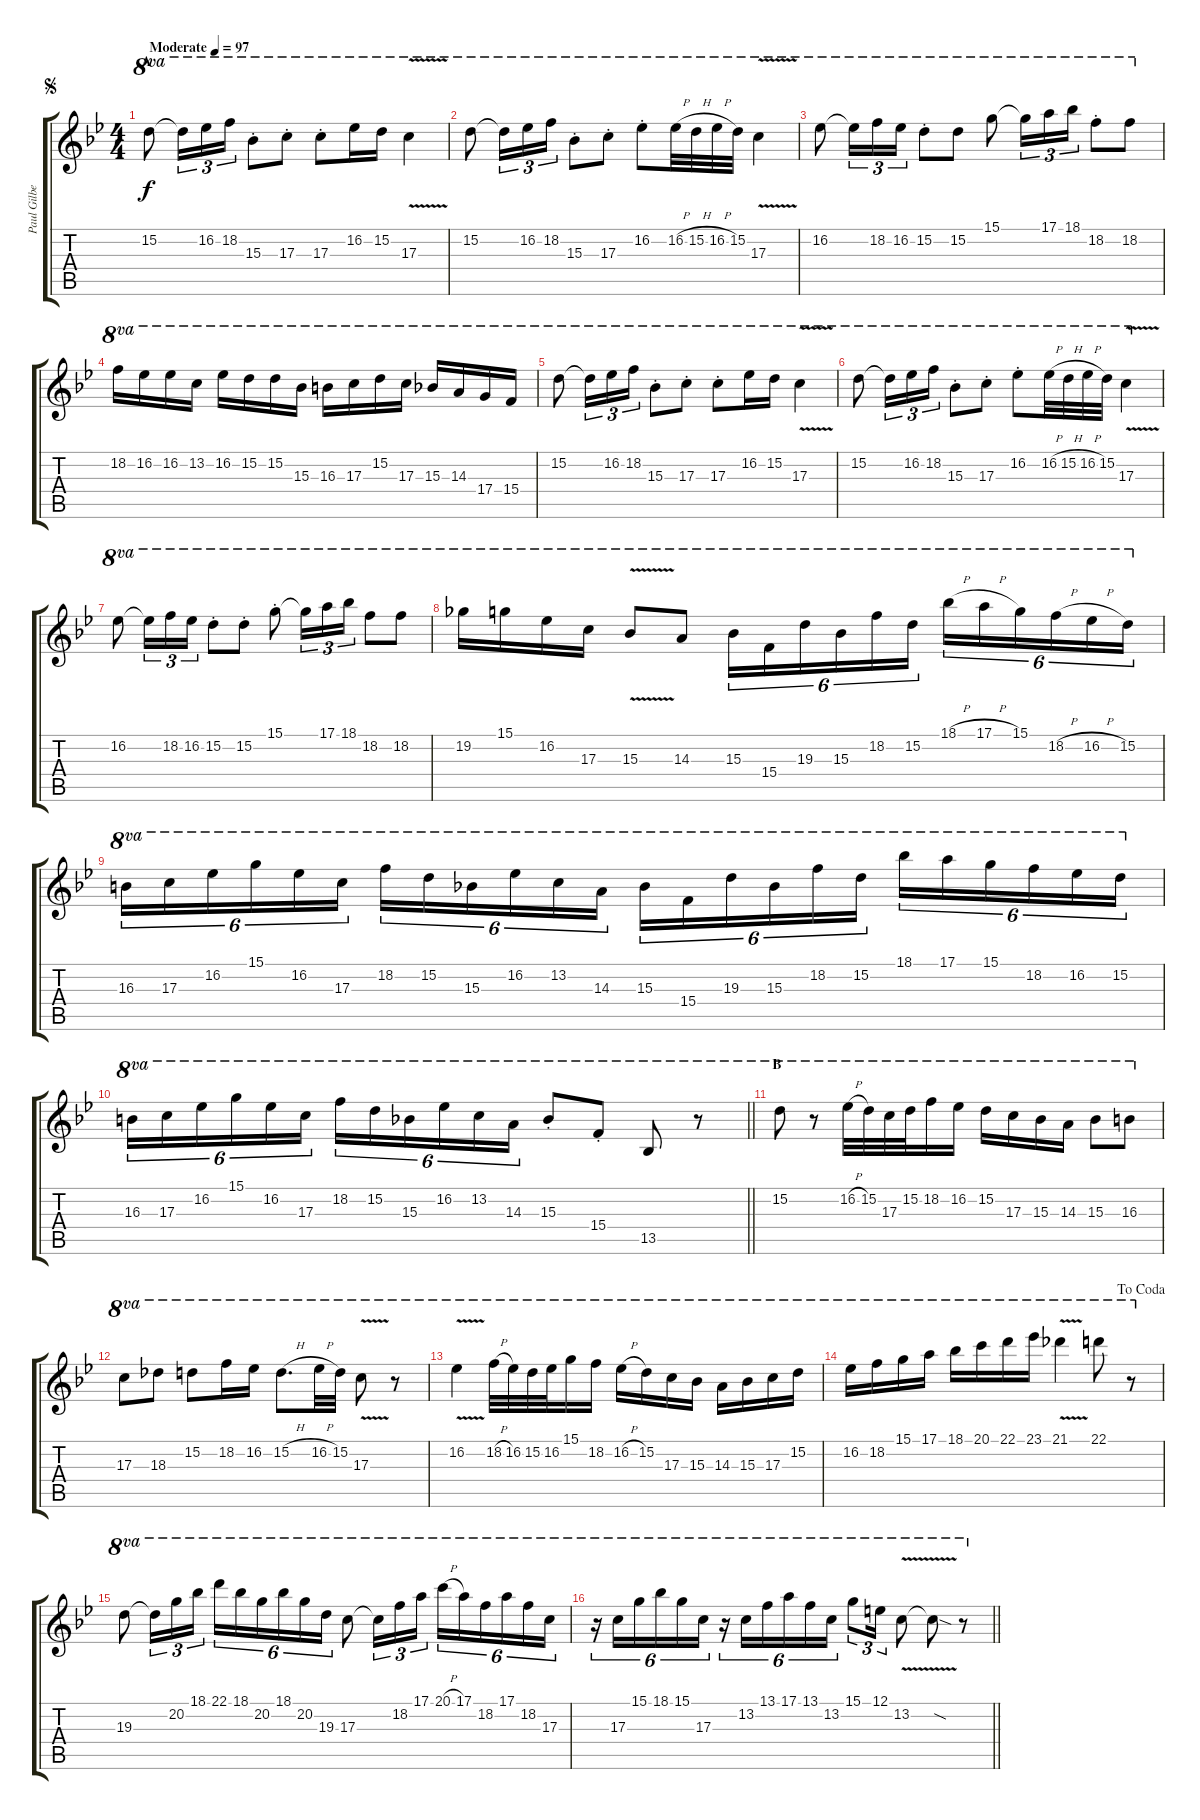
\track ("Paul Gilbert" "Paul Gilbe") {instrument distortionguitar}
\staff {score tabs}
\tuning (E4 B3 G3 D3 A2 E2) {hide}
\ts (4 4)
\section ("" "A")
\jump segno
\tempo (97 "Moderate")
\clef g2
\ks bb
15.2.8{ot 8va dy f instrument distortionguitar} 15.2{t}.16{tu (3 2) ot 8va} 16.2.16{tu (3 2) ot 8va} 18.2.16{tu (3 2) ot 8va} 15.3{st}.8{ot 8va} 17.3{st}.8{ot 8va} 17.3{st}.8{ot 8va} 16.2.16{ot 8va} 15.2.16{ot 8va} 17.3{v}.4{ot 8va} |
15.2.8{ot 8va} 15.2{t}.16{tu (3 2) ot 8va} 16.2.16{tu (3 2) ot 8va} 18.2.16{tu (3 2) ot 8va} 15.3{st}.8{ot 8va} 17.3{st}.8{ot 8va} 16.2{st}.8{ot 8va} 16.2{h}.32{ot 8va} 15.2{h}.32{ot 8va} 16.2{h}.32{ot 8va} 15.2.32{ot 8va} 17.3{v}.4{ot 8va} |
16.2.8{ot 8va} 16.2{t}.16{tu (3 2) ot 8va} 18.2.16{tu (3 2) ot 8va} 16.2.16{tu (3 2) ot 8va} 15.2{st}.8{ot 8va} 15.2.8{ot 8va} 15.1.8{ot 8va} 15.1{t}.16{tu (3 2) ot 8va} 17.1.16{tu (3 2) ot 8va} 18.1.16{tu (3 2) ot 8va} 18.2{st}.8{ot 8va} 18.2.8{ot 8va} |
18.2.16{ot 8va} 16.2.16{ot 8va} 16.2.16{ot 8va} 13.2.16{ot 8va} 16.2.16{ot 8va} 15.2.16{ot 8va} 15.2.16{ot 8va} 15.3.16{ot 8va} 16.3.16{ot 8va} 17.3.16{ot 8va} 15.2.16{ot 8va} 17.3.16{ot 8va} 15.3.16{ot 8va} 14.3.16{ot 8va} 17.4.16{ot 8va} 15.4.16{ot 8va} |
15.2.8{ot 8va} 15.2{t}.16{tu (3 2) ot 8va} 16.2.16{tu (3 2) ot 8va} 18.2.16{tu (3 2) ot 8va} 15.3{st}.8{ot 8va} 17.3{st}.8{ot 8va} 17.3{st}.8{ot 8va} 16.2.16{ot 8va} 15.2.16{ot 8va} 17.3{v}.4{ot 8va} |
15.2.8{ot 8va} 15.2{t}.16{tu (3 2) ot 8va} 16.2.16{tu (3 2) ot 8va} 18.2.16{tu (3 2) ot 8va} 15.3{st}.8{ot 8va} 17.3{st}.8{ot 8va} 16.2{st}.8{ot 8va} 16.2{h}.32{ot 8va} 15.2{h}.32{ot 8va} 16.2{h}.32{ot 8va} 15.2.32{ot 8va} 17.3{v}.4{ot 8va} |
16.2.8{ot 8va} 16.2{t}.16{tu (3 2) ot 8va} 18.2.16{tu (3 2) ot 8va} 16.2.16{tu (3 2) ot 8va} 15.2{st}.8{ot 8va} 15.2{st}.8{ot 8va} 15.1{st}.8{ot 8va} 15.1{t}.16{tu (3 2) ot 8va} 17.1.16{tu (3 2) ot 8va} 18.1.16{tu (3 2) ot 8va} 18.2.8{ot 8va} 18.2.8{ot 8va} |
19.2.16{ot 8va} 15.1.16{ot 8va} 16.2.16{ot 8va} 17.3.16{ot 8va} 15.3{v}.8{ot 8va} 14.3.8{ot 8va} 15.3.16{tu (6 4) ot 8va} 15.4.16{tu (6 4) ot 8va} 19.3.16{tu (6 4) ot 8va} 15.3.16{tu (6 4) ot 8va} 18.2.16{tu (6 4) ot 8va} 15.2.16{tu (6 4) ot 8va} 18.1{h}.16{tu (6 4) ot 8va} 17.1{h}.16{tu (6 4) ot 8va} 15.1.16{tu (6 4) ot 8va} 18.2{h}.16{tu (6 4) ot 8va} 16.2{h}.16{tu (6 4) ot 8va} 15.2.16{tu (6 4) ot 8va} |
16.3.16{tu (6 4) ot 8va} 17.3.16{tu (6 4) ot 8va} 16.2.16{tu (6 4) ot 8va} 15.1.16{tu (6 4) ot 8va} 16.2.16{tu (6 4) ot 8va} 17.3.16{tu (6 4) ot 8va} 18.2.16{tu (6 4) ot 8va} 15.2.16{tu (6 4) ot 8va} 15.3.16{tu (6 4) ot 8va} 16.2.16{tu (6 4) ot 8va} 13.2.16{tu (6 4) ot 8va} 14.3.16{tu (6 4) ot 8va} 15.3.16{tu (6 4) ot 8va} 15.4.16{tu (6 4) ot 8va} 19.3.16{tu (6 4) ot 8va} 15.3.16{tu (6 4) ot 8va} 18.2.16{tu (6 4) ot 8va} 15.2.16{tu (6 4) ot 8va} 18.1.16{tu (6 4) ot 8va} 17.1.16{tu (6 4) ot 8va} 15.1.16{tu (6 4) ot 8va} 18.2.16{tu (6 4) ot 8va} 16.2.16{tu (6 4) ot 8va} 15.2.16{tu (6 4) ot 8va} |
\barLineRight lightlight
16.3.16{tu (6 4) ot 8va} 17.3.16{tu (6 4) ot 8va} 16.2.16{tu (6 4) ot 8va} 15.1.16{tu (6 4) ot 8va} 16.2.16{tu (6 4) ot 8va} 17.3.16{tu (6 4) ot 8va} 18.2.16{tu (6 4) ot 8va} 15.2.16{tu (6 4) ot 8va} 15.3.16{tu (6 4) ot 8va} 16.2.16{tu (6 4) ot 8va} 13.2.16{tu (6 4) ot 8va} 14.3.16{tu (6 4) ot 8va} 15.3{st}.8{ot 8va} 15.4{st}.8{ot 8va} 13.5.8{ot 8va} r.8{ot 8va} |
\section ("" "B")
15.2.8{ot 8va} r.8{ot 8va} 16.2{h}.32{ot 8va} 15.2.32{ot 8va} 17.3.32{ot 8va} 15.2.32{ot 8va} 18.2.16{ot 8va} 16.2.16{ot 8va} 15.2.16{ot 8va} 17.3.16{ot 8va} 15.3.16{ot 8va} 14.3.16{ot 8va} 15.3.8{ot 8va} 16.3.8{ot 8va} |
17.3.8{ot 8va} 18.3.8{ot 8va} 15.2.8{ot 8va} 18.2.16{ot 8va} 16.2.16{ot 8va} 15.2{h}.8{d ot 8va} 16.2{h}.32{ot 8va} 15.2.32{ot 8va} 17.3{v}.8{ot 8va} r.8{ot 8va} |
16.2{v}.4{ot 8va} 18.2{h}.32{ot 8va} 16.2.32{ot 8va} 15.2.32{ot 8va} 16.2.32{ot 8va} 15.1.16{ot 8va} 18.2.16{ot 8va} 16.2{h}.16{ot 8va} 15.2.16{ot 8va} 17.3.16{ot 8va} 15.3.16{ot 8va} 14.3.16{ot 8va} 15.3.16{ot 8va} 17.3.16{ot 8va} 15.2.16{ot 8va} |
\jump dacoda
16.2.16{ot 8va} 18.2.16{ot 8va} 15.1.16{ot 8va} 17.1.16{ot 8va} 18.1.16{ot 8va} 20.1.16{ot 8va} 22.1.16{ot 8va} 23.1.16{ot 8va} 21.1{v}.4{ot 8va} 22.1.8{ot 8va} r.8{ot 8va} |
19.3.8{ot 8va} 19.3{t}.16{tu (3 2) ot 8va} 20.2.16{tu (3 2) ot 8va} 18.1.16{tu (3 2) ot 8va} 22.1.16{tu (6 4) ot 8va} 18.1.16{tu (6 4) ot 8va} 20.2.16{tu (6 4) ot 8va} 18.1.16{tu (6 4) ot 8va} 20.2.16{tu (6 4) ot 8va} 19.3.16{tu (6 4) ot 8va} 17.3.8{ot 8va} 17.3{t}.16{tu (3 2) ot 8va} 18.2.16{tu (3 2) ot 8va} 17.1.16{tu (3 2) ot 8va} 20.1{h}.16{tu (6 4) ot 8va} 17.1.16{tu (6 4) ot 8va} 18.2.16{tu (6 4) ot 8va} 17.1.16{tu (6 4) ot 8va} 18.2.16{tu (6 4) ot 8va} 17.3.16{tu (6 4) ot 8va} |
\barLineRight lightlight
r.16{tu (6 4) ot 8va} 17.3.16{tu (6 4) ot 8va} 15.1.16{tu (6 4) ot 8va} 18.1.16{tu (6 4) ot 8va} 15.1.16{tu (6 4) ot 8va} 17.3.16{tu (6 4) ot 8va} r.16{tu (6 4) ot 8va} 13.2.16{tu (6 4) ot 8va} 13.1.16{tu (6 4) ot 8va} 17.1.16{tu (6 4) ot 8va} 13.1.16{tu (6 4) ot 8va} 13.2.16{tu (6 4) ot 8va} 15.1.8{tu (3 2) ot 8va} 12.1.16{tu (3 2) ot 8va} 13.2{v}.8{ot 8va} 13.2{sod t}.8{ot 8va} r.8{ot 8va}
